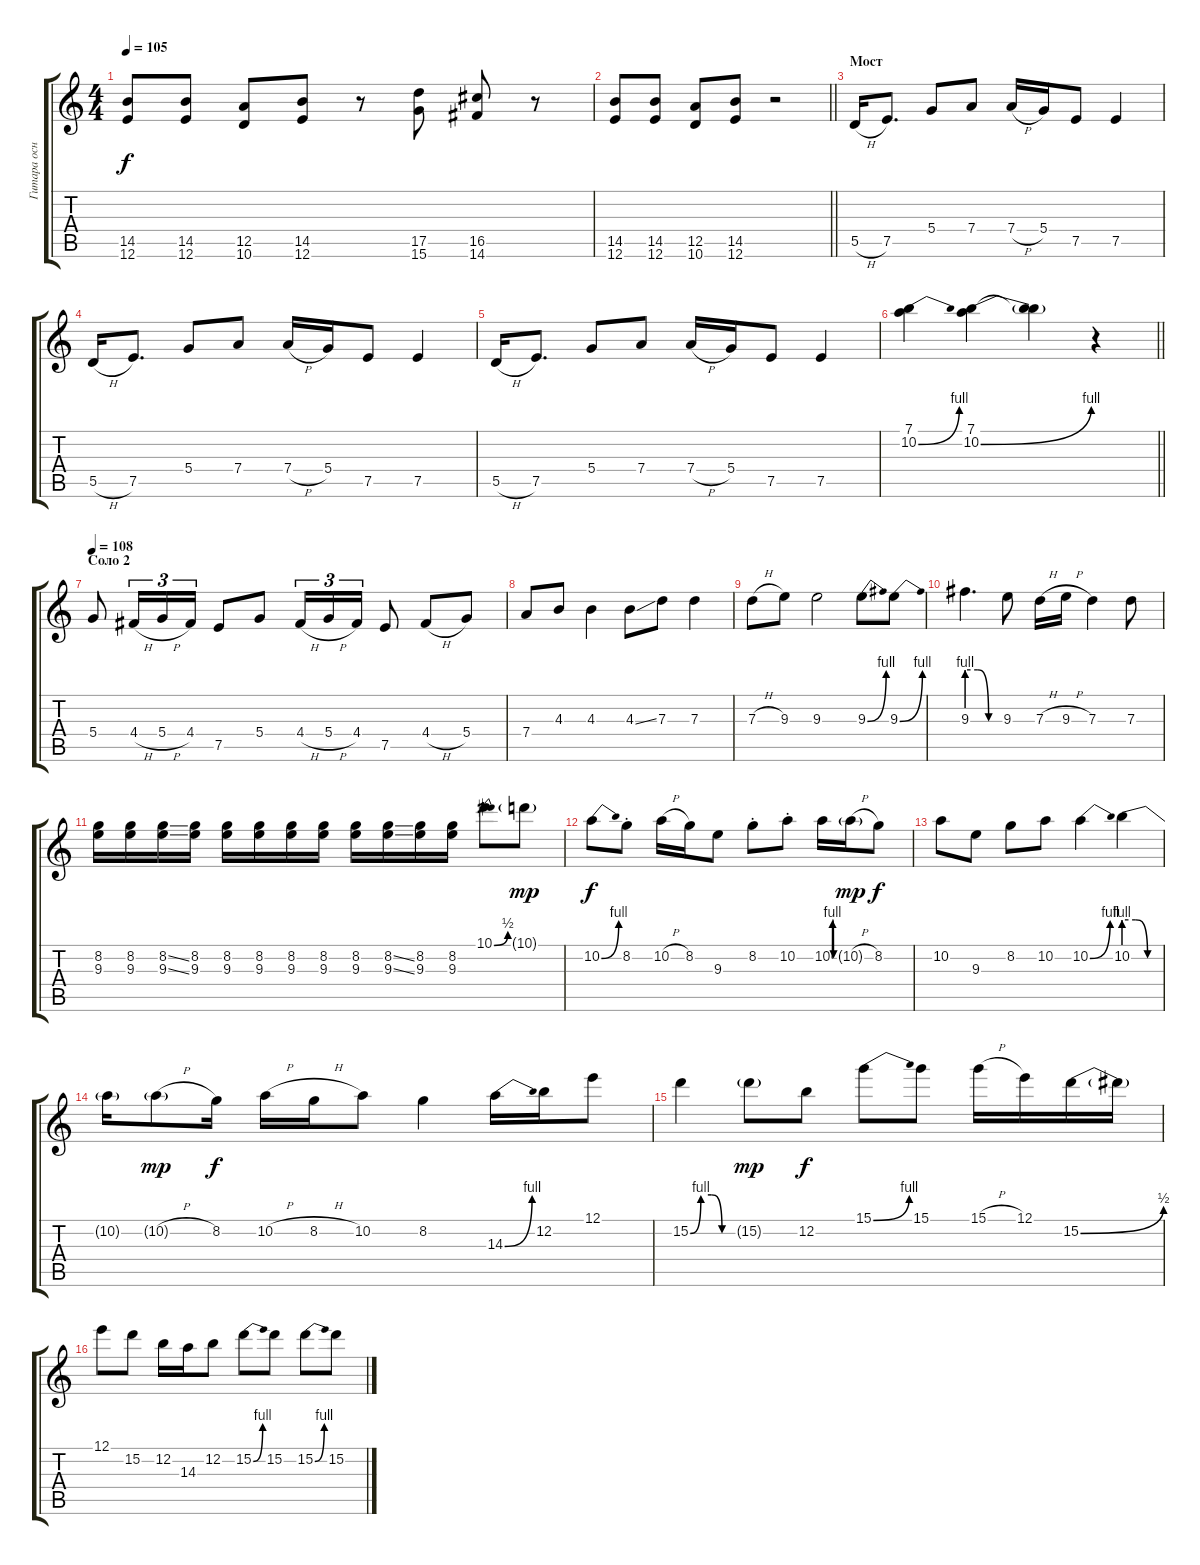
\track ("Гитара осн." "Гитара осн") {instrument overdrivenguitar}
\staff {score tabs}
\tuning (E4 B3 G3 D3 A2 E2) {hide}
\ts (4 4)
\tempo 105
\clef g2
\ks c
(14.5 12.6).8{dy f} (14.5 12.6).8 (12.5 10.6).8 (14.5 12.6).8 r.8 (17.5 15.6).8 (16.5 14.6).8 r.8 |
\barLineRight lightlight
(14.5 12.6).8 (14.5 12.6).8 (12.5 10.6).8 (14.5 12.6).8 r.2 |
\section ("" "Мост")
5.5{h}.16 7.5.8{d} 5.4.8 7.4.8 7.4{h}.16 5.4.16 7.5.8 7.5.4 |
5.5{h}.16 7.5.8{d} 5.4.8 7.4.8 7.4{h}.16 5.4.16 7.5.8 7.5.4 |
5.5{h}.16 7.5.8{d} 5.4.8 7.4.8 7.4{h}.16 5.4.16 7.5.8 7.5.4 |
\barLineRight lightlight
(7.1 10.2{be (bend 0 0 60 4)}).4 (7.1 10.2{be (bend 0 0 60 4)}).4 (7.1{t} 10.2{t}).4 r.4 |
\section ("" "Соло 2")
\tempo 108
5.4.8 4.4{h}.16{tu (3 2)} 5.4{h}.16{tu (3 2)} 4.4.16{tu (3 2)} 7.5.8 5.4.8 4.4{h}.16{tu (3 2)} 5.4{h}.16{tu (3 2)} 4.4.16{tu (3 2)} 7.5.8 4.4{h}.8 5.4.8 |
7.4.8 4.3.8 4.3.4 4.3{ss}.8 7.3.8 7.3.4 |
7.3{h}.8 9.3.8 9.3.2 9.3{be (bend 0 0 60 4)}.8 9.3{be (bend 0 0 60 4)}.8 |
9.3{be (custom 0 4 20 4 40 0 60 0)}.4{d} 9.3.8 7.3{h}.16 9.3{h}.16 7.3.4 7.3.8 |
(8.2 9.3).16 (8.2 9.3).16 (8.2{ss} 9.3{ss}).16 (8.2 9.3).16 (8.2 9.3).16 (8.2 9.3).16 (8.2 9.3).16 (8.2 9.3).16 (8.2 9.3).16 (8.2{ss} 9.3{ss}).16 (8.2 9.3).16 (8.2 9.3).16 10.1{be (bend 0 0 60 2)}.8 10.1{g}.8{dy mp} |
10.2{be (bend 0 0 60 4)}.8{dy f} 8.2{st}.8 10.2{h}.16 8.2.16 9.3.8 8.2{st}.8 10.2{st}.8 10.2{be (custom 0 0 15 4 30 4 45 0 60 0)}.16 10.2{h g}.16{dy mp} 8.2.8{dy f} |
10.2.8 9.3.8 8.2.8 10.2.8 10.2{be (bend 0 0 60 4)}.4 10.2{be (custom 0 4 20 4 40 0 60 0)}.4 |
10.2{t}.16 10.2{h g}.8{dy mp} 8.2.16{dy f} 10.2{h}.16 8.2{h}.16 10.2.8 8.2.4 14.3{be (bend 0 0 60 4)}.16 12.2.16 12.1.8 |
15.2{be (custom 0 0 15 4 30 4 45 0 60 0)}.4 15.2{g}.8{dy mp} 12.2.8{dy f} 15.1{be (bend 0 0 60 4)}.8 15.1.8 15.1{h}.16 12.1.16 15.2{be (bend 0 0 60 2)}.16 15.2{t}.16 |
12.1.8 15.2.8 12.2.16 14.3.16 12.2.8 15.2{be (bend 0 0 60 4)}.8 15.2.8 15.2{be (bend 0 0 60 4)}.8 15.2.8
